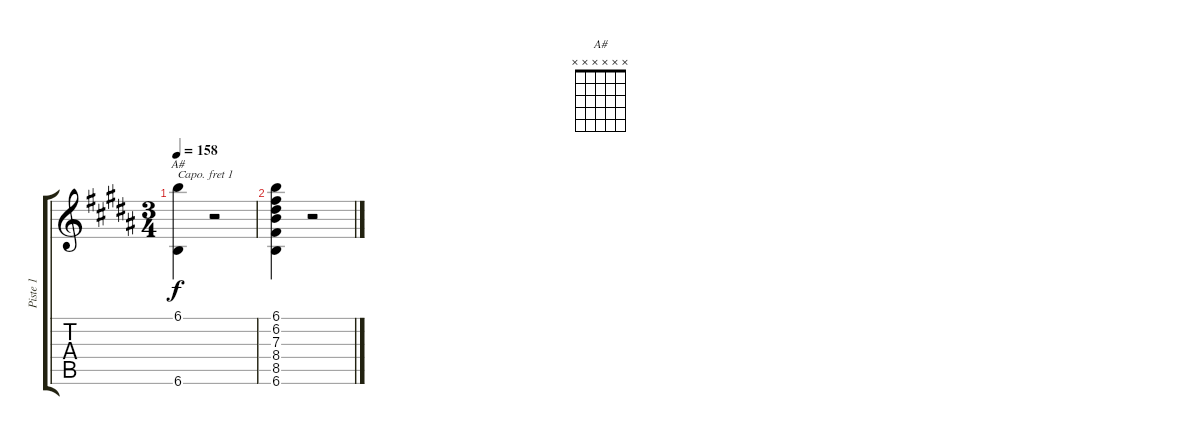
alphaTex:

\track ("Piste 1" "Piste 1") {instrument acousticguitarsteel}
\staff {score tabs}
\capo 1
\tuning (E4 B3 G3 D3 A2 E2) {hide}
\chord ("A#" x x x x x x)
\ts (3 4)
\tempo 158
\clef g2
\ks b
(6.1 6.6).4{ch "A#" dy f} r.2 |
(6.1 6.2 7.3 8.4 8.5 6.6).4 r.2
